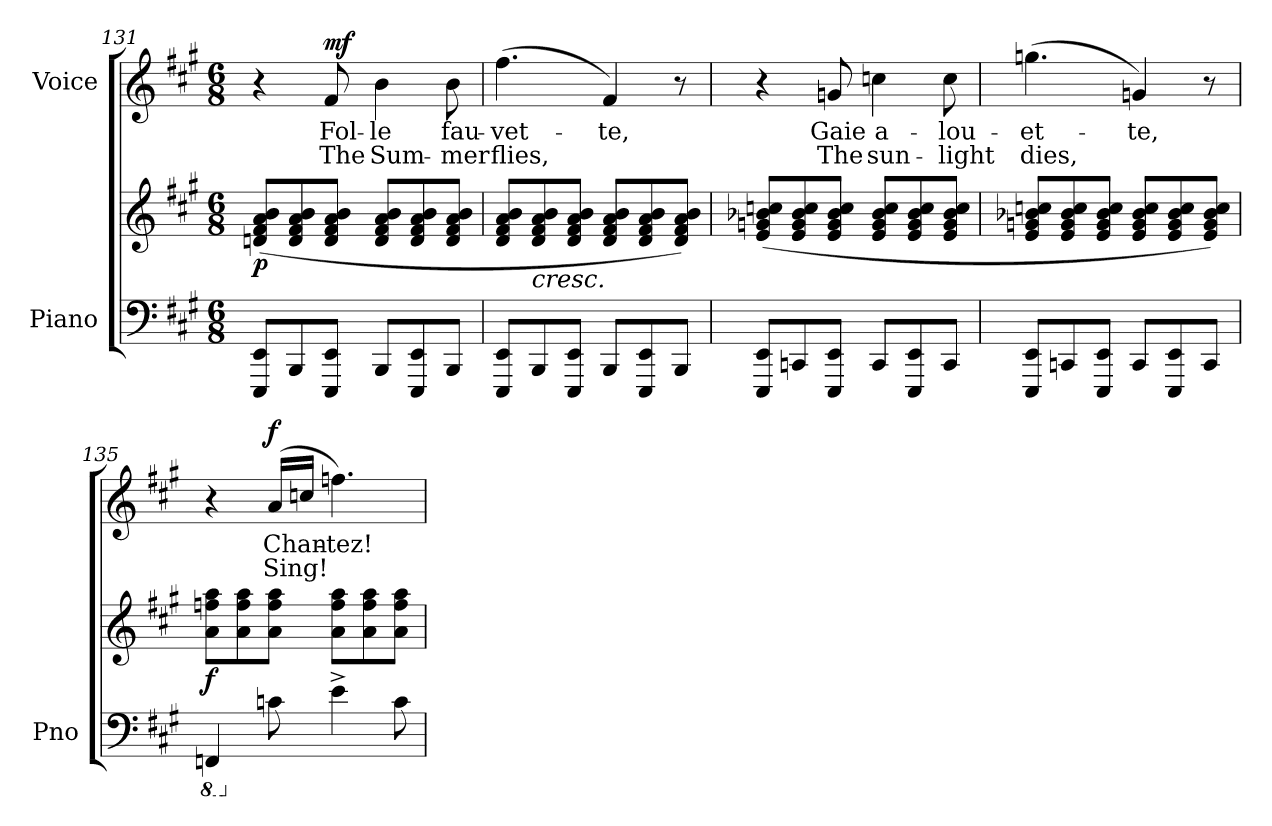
**kern	**kern	**dynam	**kern	**text	**text	**dynam
*part2	*part2	*part2	*part1	*part1	*part1	*part1
*staff3	*staff2	*staff2/3	*staff1	*staff1	*staff1	*staff1
*I"Piano	*	*	*I"Voice	*	*	*
*I'Pno	*	*	*	*	*	*
*clefF4	*clefG2	*	*clefG2	*	*	*
*k[f#c#g#]	*k[f#c#g#]	*	*k[f#c#g#]	*	*	*
*M6/8	*M6/8	*	*M6/8	*	*	*
=131	=131	=131	=131	=131	=131	=131
!	!	!LO:DY:b	!	!	!	!
8EEE/ 8EE/L	(<8dn/ 8f#/ 8a/ 8b/L	p	4r	.	.	.
8BBB/	8d/ 8f#/ 8a/ 8b/	.	.	.	.	.
!	!	!	!	!LO:LY:b	!LO:LY:b	!LO:DY:a
8EEE/ 8EE/J	8d/ 8f#/ 8a/ 8b/J	.	8f#/	Fol-	The	mf
!	!	!	!	!LO:LY:b	!LO:LY:b	!
8BBB/L	8d/ 8f#/ 8a/ 8b/L	.	4b\	-le	Sum-	.
8EEE/ 8EE/	8d/ 8f#/ 8a/ 8b/	.	.	.	.	.
!	!	!	!	!LO:LY:b	!LO:LY:b	!
8BBB/J	8d/ 8f#/ 8a/ 8b/J	.	8b\	fau-	-mer	.
!!LO:LB:g=z
=132	=132	=132	=132	=132	=132	=132
!	!	!	!	!LO:LY:b	!LO:LY:b	!
8EEE/ 8EE/L	8d/ 8f#/ 8a/ 8b/L	.	(4.ff#\	-vet-	flies,	.
!	!LO:TX:b:i:t=cresc.	!	!	!	!	!
8BBB/	8d/ 8f#/ 8a/ 8b/	.	.	.	.	.
8EEE/ 8EE/J	8d/ 8f#/ 8a/ 8b/J	.	.	.	.	.
!	!	!	!	!LO:LY:b	!	!
8BBB/L	8d/ 8f#/ 8a/ 8b/L	.	4f#/)	-te,	.	.
8EEE/ 8EE/	8d/ 8f#/ 8a/ 8b/	.	.	.	.	.
8BBB/J	8d/ 8f#/ 8a/ 8b/J)	.	8r	.	.	.
=133	=133	=133	=133	=133	=133	=133
8EEE/ 8EE/L	(<8e/ 8gn/ 8b-X/ 8ccn/L	.	4r	.	.	.
8CCn/	8e/ 8g/ 8b-/ 8cc/	.	.	.	.	.
!	!	!	!	!LO:LY:b	!LO:LY:b	!
8EEE/ 8EE/J	8e/ 8g/ 8b-/ 8cc/J	.	8gn/	Gaie	The	.
!	!	!	!	!LO:LY:b	!LO:LY:b	!
8CC/L	8e/ 8g/ 8b-/ 8cc/L	.	4ccn\	a-	sun-	.
8EEE/ 8EE/	8e/ 8g/ 8b-/ 8cc/	.	.	.	.	.
!	!	!	!	!LO:LY:b	!LO:LY:b	!
8CC/J	8e/ 8g/ 8b-/ 8cc/J	.	8cc\	-lou-	-light	.
=134	=134	=134	=134	=134	=134	=134
!	!	!	!	!LO:LY:b	!LO:LY:b	!
8EEE/ 8EE/L	8e/ 8gn/ 8b-X/ 8ccn/L	.	(4.ggn\	-et-	dies,	.
8CCn/	8e/ 8g/ 8b-/ 8cc/	.	.	.	.	.
8EEE/ 8EE/J	8e/ 8g/ 8b-/ 8cc/J	.	.	.	.	.
!	!	!	!	!LO:LY:b	!	!
8CC/L	8e/ 8g/ 8b-/ 8cc/L	.	4gn/)	-te,	.	.
8EEE/ 8EE/	8e/ 8g/ 8b-/ 8cc/	.	.	.	.	.
8CC/J	8e/ 8g/ 8b-/ 8cc/J)	.	8r	.	.	.
!!LO:PB:g=z
=135	=135	=135	=135	=135	=135	=135
*8ba	*	*	*	*	*	*
!	!	!LO:DY:b	!	!	!	!
4FFFn/	8a\ 8ffn\ 8aa\L	f	4r	.	.	.
.	8a\ 8ff\ 8aa\	.	.	.	.	.
*X8ba	*	*	*	*	*	*
!	!	!	!	!LO:LY:b	!LO:LY:b	!LO:DY:a
8cn\	8a\ 8ff\ 8aa\J	.	(16a/LL	Chan-	Sing!	f
.	.	.	16ccn/JJ	.	.	.
!	!	!	!	!LO:LY:b	!	!
4e^<\	8a\ 8ff\ 8aa\L	.	4.ffn\)	-tez!	.	.
.	8a\ 8ff\ 8aa\	.	.	.	.	.
8c\	8a\ 8ff\ 8aa\J	.	.	.	.	.
=	=	=	=	=	=	=
*-	*-	*-	*-	*-	*-	*-
